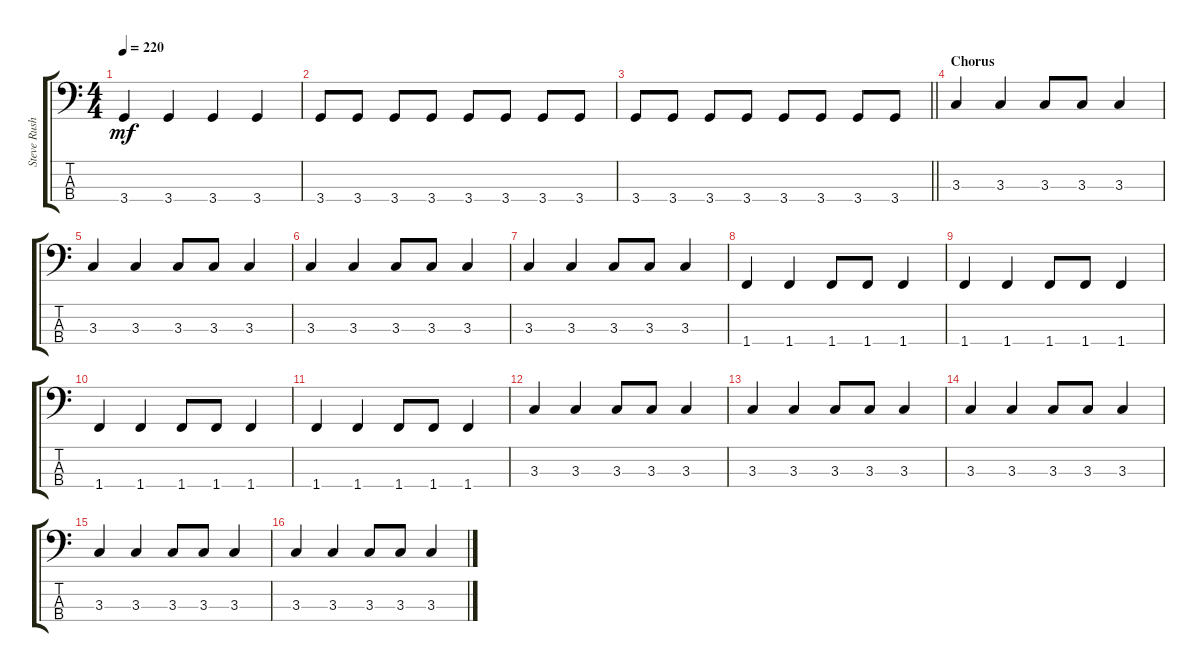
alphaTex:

\track ("Steve Rushton" "Steve Rush") {instrument electricbasspick}
\staff {score tabs}
\tuning (G2 D2 A1 E1) {hide}
\ts (4 4)
\tempo 220
\clef f4
\ks c
3.4.4{dy mf} 3.4.4 3.4.4 3.4.4 |
3.4.8 3.4.8 3.4.8 3.4.8 3.4.8 3.4.8 3.4.8 3.4.8 |
\barLineRight lightlight
3.4.8 3.4.8 3.4.8 3.4.8 3.4.8 3.4.8 3.4.8 3.4.8 |
\section ("" "Chorus")
3.3.4 3.3.4 3.3.8 3.3.8 3.3.4 |
3.3.4 3.3.4 3.3.8 3.3.8 3.3.4 |
3.3.4 3.3.4 3.3.8 3.3.8 3.3.4 |
3.3.4 3.3.4 3.3.8 3.3.8 3.3.4 |
1.4.4 1.4.4 1.4.8 1.4.8 1.4.4 |
1.4.4 1.4.4 1.4.8 1.4.8 1.4.4 |
1.4.4 1.4.4 1.4.8 1.4.8 1.4.4 |
1.4.4 1.4.4 1.4.8 1.4.8 1.4.4 |
3.3.4 3.3.4 3.3.8 3.3.8 3.3.4 |
3.3.4 3.3.4 3.3.8 3.3.8 3.3.4 |
3.3.4 3.3.4 3.3.8 3.3.8 3.3.4 |
3.3.4 3.3.4 3.3.8 3.3.8 3.3.4 |
3.3.4 3.3.4 3.3.8 3.3.8 3.3.4
